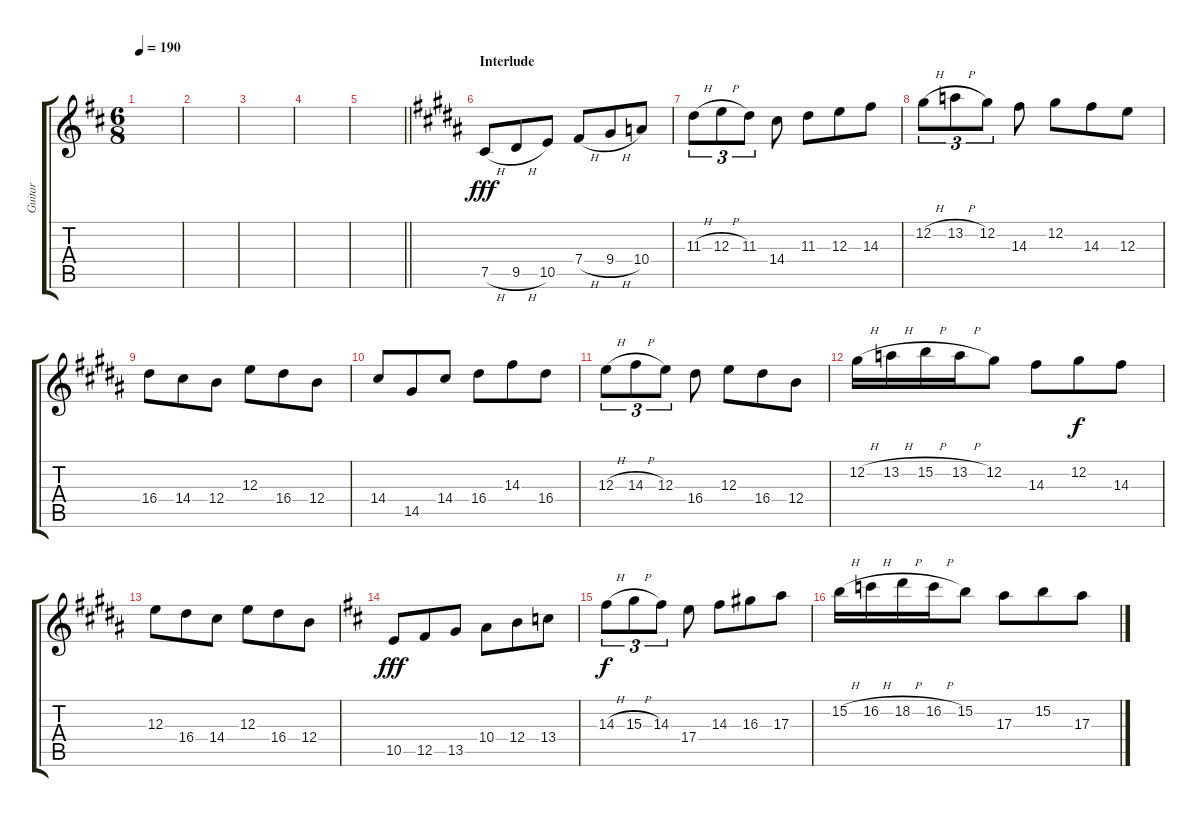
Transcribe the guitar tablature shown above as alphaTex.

\track ("Guitar" "Guitar") {instrument distortionguitar}
\staff {score tabs}
\tuning (Db4 Ab3 E3 B2 Gb2 B1) {hide}
\ts (6 8)
\tempo 190
\clef g2
\ks bminor
|
|
|
|
\barLineRight lightlight
|
\section ("" "Interlude")
\ks g#minor
7.5{h}.8{dy fff volume 11} 9.5{h}.8 10.5.8 7.4{h}.8 9.4{h}.8 10.4.8 |
11.3{h}.8{tu (3 2)} 12.3{h}.8{tu (3 2)} 11.3.8{tu (3 2)} 14.4.8 11.3.8 12.3.8 14.3.8 |
12.2{h}.8{tu (3 2)} 13.2{h}.8{tu (3 2)} 12.2.8{tu (3 2)} 14.3.8 12.2.8 14.3.8 12.3.8 |
16.4.8 14.4.8 12.4.8 12.3.8 16.4.8 12.4.8 |
14.4.8 14.5.8 14.4.8 16.4.8 14.3.8 16.4.8 |
12.3{h}.8{tu (3 2)} 14.3{h}.8{tu (3 2)} 12.3.8{tu (3 2)} 16.4.8 12.3.8 16.4.8 12.4.8 |
12.2{h}.16 13.2{h}.16 15.2{h}.16 13.2{h}.16 12.2.8 14.3.8 12.2.8{dy f} 14.3.8 |
12.3.8 16.4.8 14.4.8 12.3.8 16.4.8 12.4.8 |
\ks bminor
10.5.8{dy fff} 12.5.8 13.5.8 10.4.8 12.4.8 13.4.8 |
14.3{h}.8{tu (3 2) dy f} 15.3{h}.8{tu (3 2)} 14.3.8{tu (3 2)} 17.4.8 14.3.8 16.3.8 17.3.8 |
15.2{h}.16 16.2{h}.16 18.2{h}.16 16.2{h}.16 15.2.8 17.3.8 15.2.8 17.3.8
